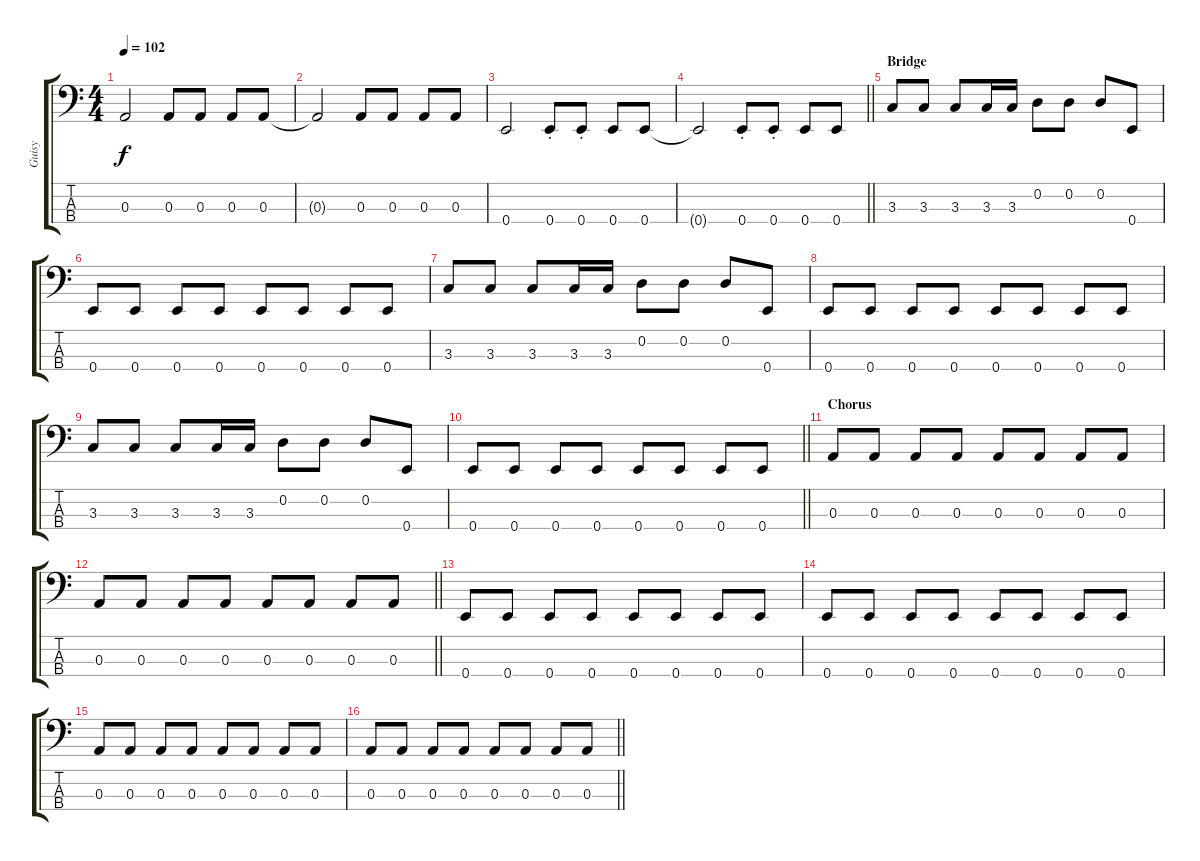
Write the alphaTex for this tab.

\track ("Guisy" "Guisy") {instrument electricbassfinger}
\staff {score tabs}
\tuning (G2 D2 A1 E1) {hide}
\ts (4 4)
\tempo 102
\clef f4
\ks c
0.3.2{dy f} 0.3.8 0.3.8 0.3.8 0.3.8 |
0.3{t}.2 0.3.8 0.3.8 0.3.8 0.3.8 |
0.4.2 0.4{st}.8 0.4{st}.8 0.4.8 0.4.8 |
\barLineRight lightlight
0.4{t}.2 0.4{st}.8 0.4{st}.8 0.4.8 0.4.8 |
\section ("" "Bridge")
3.3.8 3.3.8 3.3.8 3.3.16 3.3.16 0.2.8 0.2.8 0.2.8 0.4.8 |
0.4.8 0.4.8 0.4.8 0.4.8 0.4.8 0.4.8 0.4.8 0.4.8 |
3.3.8 3.3.8 3.3.8 3.3.16 3.3.16 0.2.8 0.2.8 0.2.8 0.4.8 |
0.4.8 0.4.8 0.4.8 0.4.8 0.4.8 0.4.8 0.4.8 0.4.8 |
3.3.8 3.3.8 3.3.8 3.3.16 3.3.16 0.2.8 0.2.8 0.2.8 0.4.8 |
\barLineRight lightlight
0.4.8 0.4.8 0.4.8 0.4.8 0.4.8 0.4.8 0.4.8 0.4.8 |
\section ("" "Chorus")
0.3.8 0.3.8 0.3.8 0.3.8 0.3.8 0.3.8 0.3.8 0.3.8 |
\barLineRight lightlight
0.3.8 0.3.8 0.3.8 0.3.8 0.3.8 0.3.8 0.3.8 0.3.8 |
0.4.8 0.4.8 0.4.8 0.4.8 0.4.8 0.4.8 0.4.8 0.4.8 |
0.4.8 0.4.8 0.4.8 0.4.8 0.4.8 0.4.8 0.4.8 0.4.8 |
0.3.8 0.3.8 0.3.8 0.3.8 0.3.8 0.3.8 0.3.8 0.3.8 |
\barLineRight lightlight
0.3.8 0.3.8 0.3.8 0.3.8 0.3.8 0.3.8 0.3.8 0.3.8
